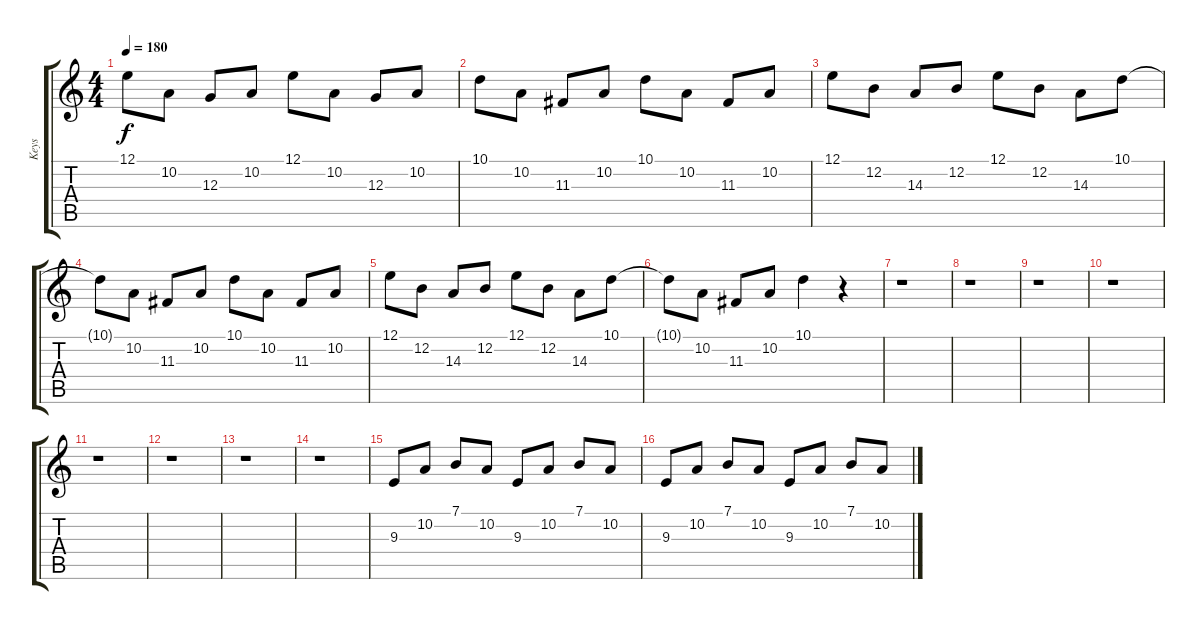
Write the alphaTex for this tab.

\track ("Keys" "Keys") {instrument lead2sawtooth}
\staff {score tabs}
\tuning (E4 B3 G3 D3 A2 E2) {hide}
\ts (4 4)
\tempo 180
\clef g2
\ks c
12.1.8{dy f} 10.2.8 12.3.8 10.2.8 12.1.8 10.2.8 12.3.8 10.2.8 |
10.1.8 10.2.8 11.3.8 10.2.8 10.1.8 10.2.8 11.3.8 10.2.8 |
12.1.8 12.2.8 14.3.8 12.2.8 12.1.8 12.2.8 14.3.8 10.1.8 |
10.1{t}.8 10.2.8 11.3.8 10.2.8 10.1.8 10.2.8 11.3.8 10.2.8 |
12.1.8 12.2.8 14.3.8 12.2.8 12.1.8 12.2.8 14.3.8 10.1.8 |
10.1{t}.8 10.2.8 11.3.8 10.2.8 10.1.4 r.4 |
r.1 |
r.1 |
r.1 |
r.1 |
r.1 |
r.1 |
r.1 |
r.1 |
9.3.8 10.2.8 7.1.8 10.2.8 9.3.8 10.2.8 7.1.8 10.2.8 |
9.3.8 10.2.8 7.1.8 10.2.8 9.3.8 10.2.8 7.1.8 10.2.8
